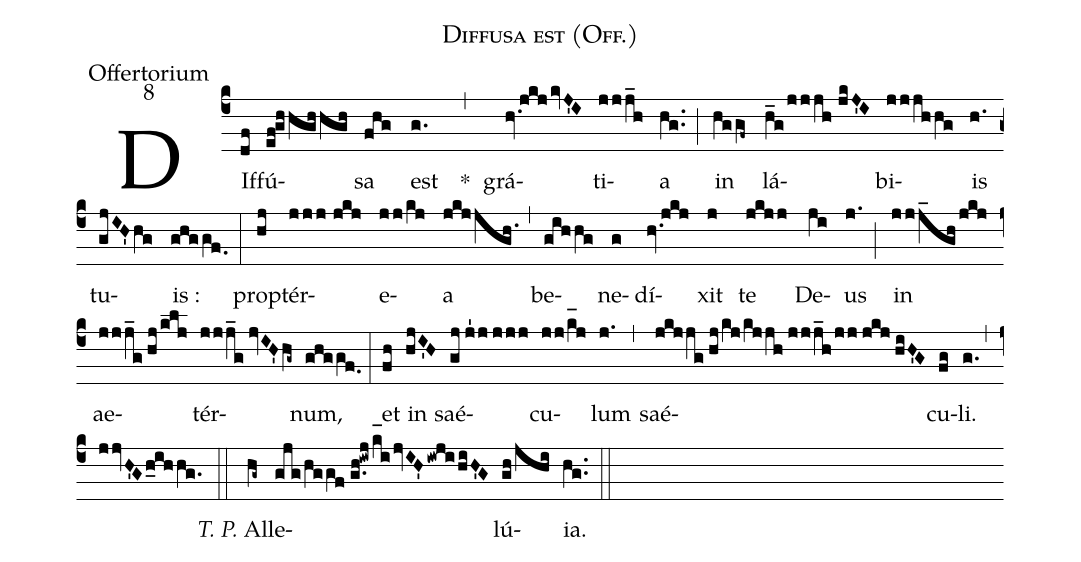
name:Diffusa est (Off.);
office-part:Offertorium;
mode:8;
%%
(c4) DIf(df)fú(ef!ghhghhgh)sa(fhg) est(g.) <clear>*(,) grá(hv./[-0.5]jkjkvJ'I)ti(jjj_h)a(hg..) (;) in(hggf~) lá(h_g/jjjh//jkJ'I)bi(jjjhhg)is(h.) tu(gjIH'hg)is :(ghggf.0) (:) pro(hj)ptér(jjj//jkj)e(jj/kj)a(jkjjgh.) (,) be(gihhg)ne(g)dí(hv./[-0.5]jkj)xit(j) te(jkjj) De(ji)us(j.) (;) in(jjj_ghjkj) ae(jjj_g//hj/klj)tér(jjj_g//jvIH'hg~)num,(ghggf.0) (:) et(fh) in(hjI'H) saé(gj//j'1j//jjj)cu(jj/k_[hl:1]j)lum(j.) (,) saé(jkjjg//hj/kj/kjjh//jjj_h/jj//jkj//hiH'G)cu(fg)li.(g.) (,) (jjvH'Gh_ihhg.) (::) <i>T. P.</i> Al(hg~)le(gjg/hggf//g.h!iwj/k_[hl:1]ijvIH'iwjihiH'G)lú(gh/jhi){ia}.(hg..) (::)
